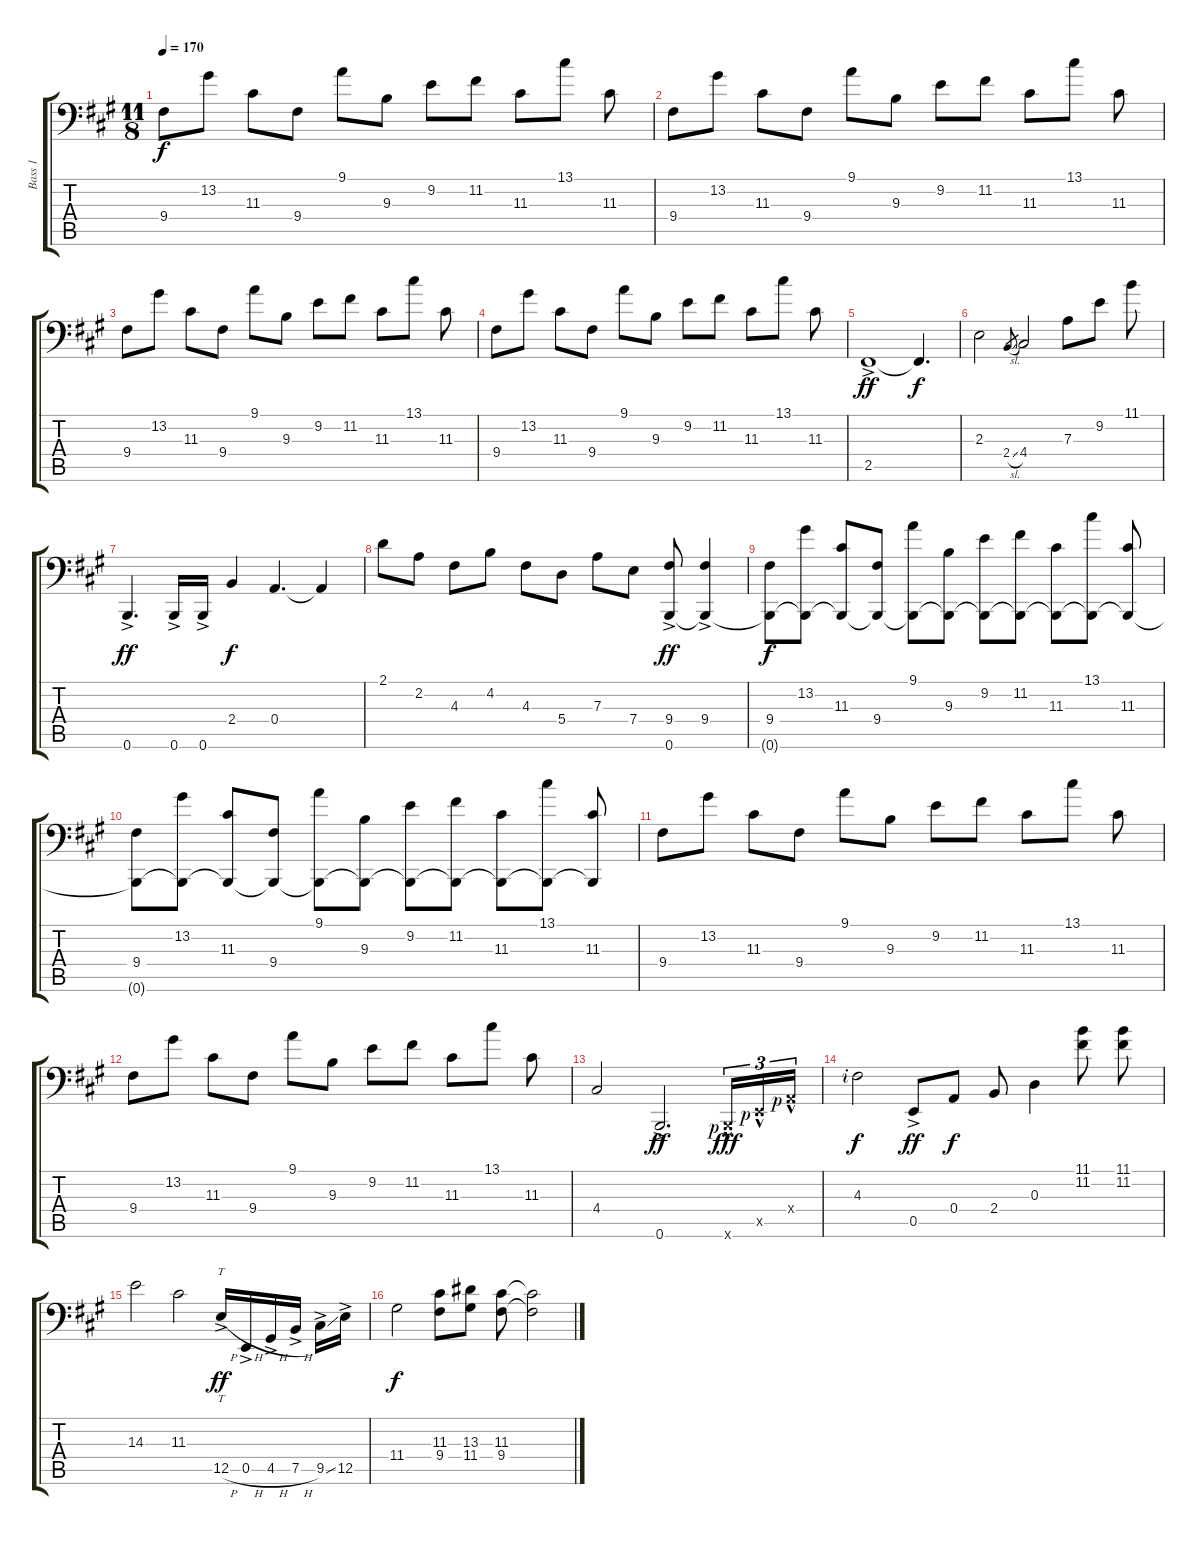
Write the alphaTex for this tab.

\track ("Bass 1" "Bass 1") {instrument electricbassfinger}
\staff {score tabs}
\tuning (C3 G2 D2 A1 E1 B0) {hide}
\ts (11 8)
\tempo 170
\clef f4
\ks f#minor
9.4.8{dy f} 13.2.8 11.3.8 9.4.8 9.1.8 9.3.8 9.2.8 11.2.8 11.3.8 13.1.8 11.3.8 |
9.4.8 13.2.8 11.3.8 9.4.8 9.1.8 9.3.8 9.2.8 11.2.8 11.3.8 13.1.8 11.3.8 |
9.4.8 13.2.8 11.3.8 9.4.8 9.1.8 9.3.8 9.2.8 11.2.8 11.3.8 13.1.8 11.3.8 |
9.4.8 13.2.8 11.3.8 9.4.8 9.1.8 9.3.8 9.2.8 11.2.8 11.3.8 13.1.8 11.3.8 |
2.5{ac}.1{dy ff} 2.5{t}.4{d dy f} |
2.3.2 2.4{sl}.8{gr} 4.4.2 7.3.8 9.2.8 11.1.8 |
0.6{ac}.4{d dy ff} 0.6{ac}.16 0.6{ac}.16 2.4.4{dy f} 0.4.4{d} 0.4{t}.4 |
2.1.8 2.2.8 4.3.8 4.2.8 4.3.8 5.4.8 7.3.8 7.4.8 (9.4 0.6{ac}).8{dy ff} (9.4{ac} 0.6{t}).4 |
(9.4 0.6{t}).8{dy f} (13.2 0.6{t}).8 (11.3 0.6{t}).8 (9.4 0.6{t}).8 (9.1 0.6{t}).8 (9.3 0.6{t}).8 (9.2 0.6{t}).8 (11.2 0.6{t}).8 (11.3 0.6{t}).8 (13.1 0.6{t}).8 (11.3 0.6{t}).8 |
(9.4 0.6{t}).8 (13.2 0.6{t}).8 (11.3 0.6{t}).8 (9.4 0.6{t}).8 (9.1 0.6{t}).8 (9.3 0.6{t}).8 (9.2 0.6{t}).8 (11.2 0.6{t}).8 (11.3 0.6{t}).8 (13.1 0.6{t}).8 (11.3 0.6{t}).8 |
9.4.8 13.2.8 11.3.8 9.4.8 9.1.8 9.3.8 9.2.8 11.2.8 11.3.8 13.1.8 11.3.8 |
9.4.8 13.2.8 11.3.8 9.4.8 9.1.8 9.3.8 9.2.8 11.2.8 11.3.8 13.1.8 11.3.8 |
4.4.2 0.6{ac}.2{d dy ff} 0.6{hac x rf 1}.16{tu (3 2) dy fff} 0.5{hac x rf 1}.16{tu (3 2)} 0.4{hac x rf 1}.16{tu (3 2)} |
4.3{rf 2}.2{dy f} 0.5{ac}.8{dy ff} 0.4.8{dy f} 2.4.8 0.3.4 (11.1 11.2).8 (11.1 11.2).8 |
14.3.2 11.3.2 12.5{h ac}.16{tt dy ff} 0.5{h ac}.16 4.5{h ac}.16 7.5{h ac}.16 9.5{ss ac}.16 12.5{ac}.16 |
11.4.2{dy f} (11.3 9.4).8 (13.3 11.4).8 (11.3 9.4).8 (11.3{t} 9.4{t}).2
